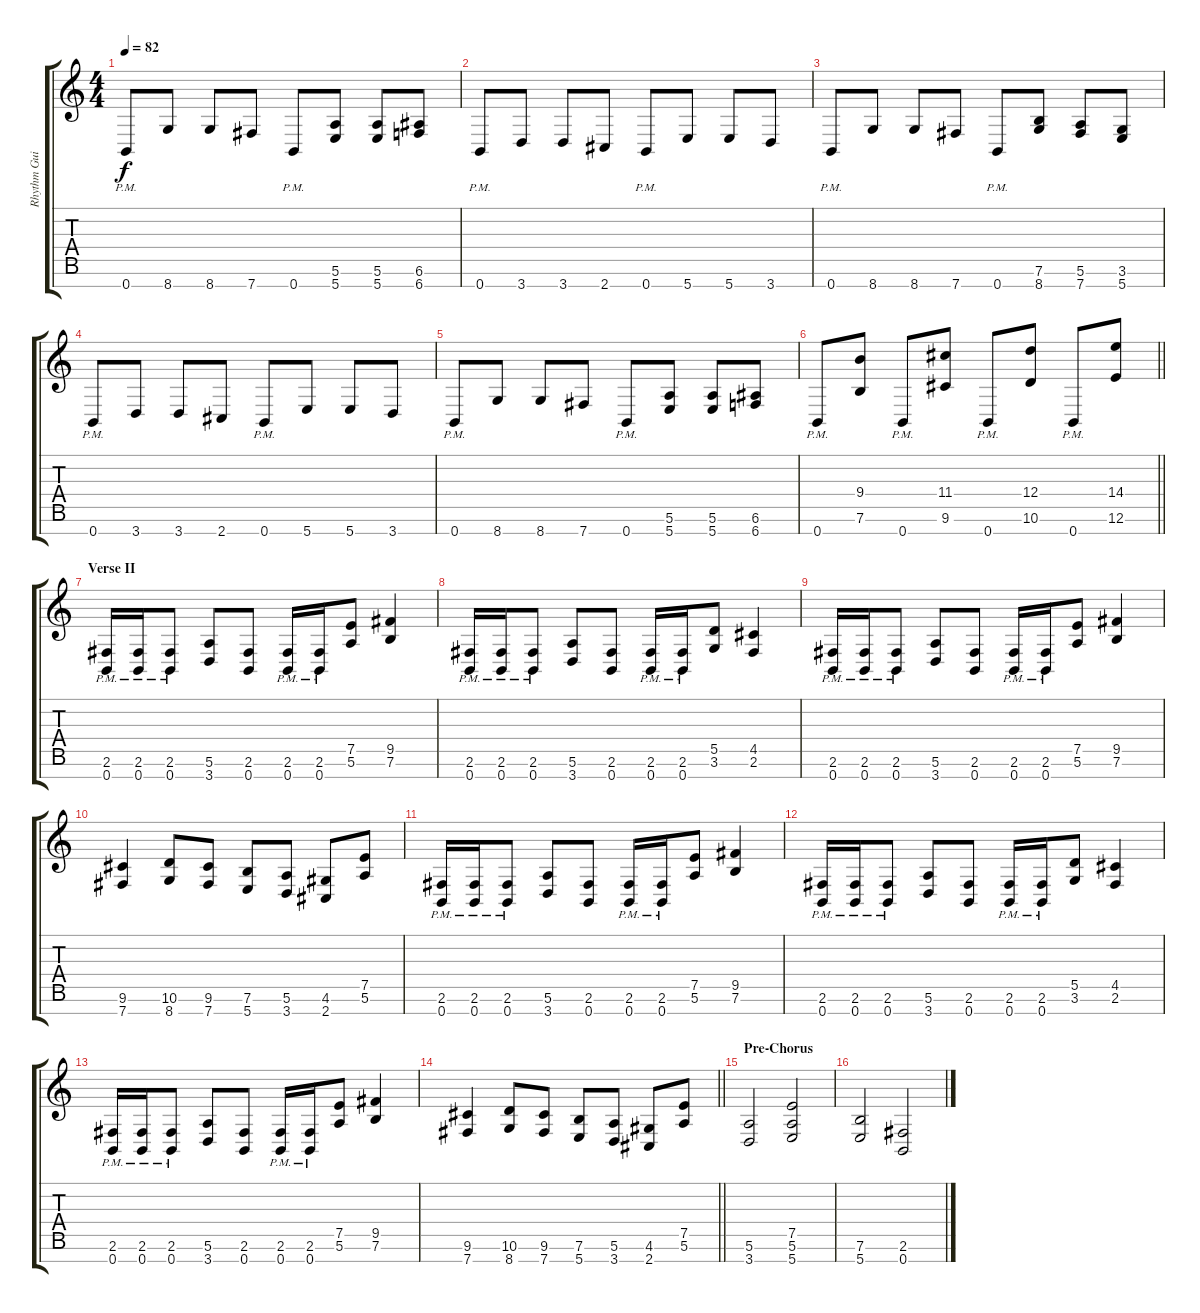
\track ("Rhythm Guitar I" "Rhythm Gui") {instrument overdrivenguitar}
\staff {score tabs}
\tuning (E4 B3 G3 D3 A2 E2 B1) {hide}
\ts (4 4)
\tempo 82
\clef g2
\ks c
0.7{pm}.8{dy f} 8.7.8 8.7.8 7.7.8 0.7{pm}.8 (5.6 5.7).8 (5.6 5.7).8 (6.6 6.7).8 |
0.7{pm}.8 3.7.8 3.7.8 2.7.8 0.7{pm}.8 5.7.8 5.7.8 3.7.8 |
0.7{pm}.8 8.7.8 8.7.8 7.7.8 0.7{pm}.8 (7.6 8.7).8 (5.6 7.7).8 (3.6 5.7).8 |
0.7{pm}.8 3.7.8 3.7.8 2.7.8 0.7{pm}.8 5.7.8 5.7.8 3.7.8 |
0.7{pm}.8 8.7.8 8.7.8 7.7.8 0.7{pm}.8 (5.6 5.7).8 (5.6 5.7).8 (6.6 6.7).8 |
\barLineRight lightlight
0.7{pm}.8 (9.4 7.6).8 0.7{pm}.8 (11.4 9.6).8 0.7{pm}.8 (12.4 10.6).8 0.7{pm}.8 (14.4 12.6).8 |
\section ("" "Verse II")
(2.6{pm} 0.7{pm}).16 (2.6{pm} 0.7{pm}).16 (2.6{pm} 0.7{pm}).8 (5.6 3.7).8 (2.6 0.7).8 (2.6{pm} 0.7{pm}).16 (2.6{pm} 0.7{pm}).16 (7.5 5.6).8 (9.5 7.6).4 |
(2.6{pm} 0.7{pm}).16 (2.6{pm} 0.7{pm}).16 (2.6{pm} 0.7{pm}).8 (5.6 3.7).8 (2.6 0.7).8 (2.6{pm} 0.7{pm}).16 (2.6{pm} 0.7{pm}).16 (5.5 3.6).8 (4.5 2.6).4 |
(2.6{pm} 0.7{pm}).16 (2.6{pm} 0.7{pm}).16 (2.6{pm} 0.7{pm}).8 (5.6 3.7).8 (2.6 0.7).8 (2.6{pm} 0.7{pm}).16 (2.6{pm} 0.7{pm}).16 (7.5 5.6).8 (9.5 7.6).4 |
(9.6 7.7).4 (10.6 8.7).8 (9.6 7.7).8 (7.6 5.7).8 (5.6 3.7).8 (4.6 2.7).8 (7.5 5.6).8 |
(2.6{pm} 0.7{pm}).16 (2.6{pm} 0.7{pm}).16 (2.6{pm} 0.7{pm}).8 (5.6 3.7).8 (2.6 0.7).8 (2.6{pm} 0.7{pm}).16 (2.6{pm} 0.7{pm}).16 (7.5 5.6).8 (9.5 7.6).4 |
(2.6{pm} 0.7{pm}).16 (2.6{pm} 0.7{pm}).16 (2.6{pm} 0.7{pm}).8 (5.6 3.7).8 (2.6 0.7).8 (2.6{pm} 0.7{pm}).16 (2.6{pm} 0.7{pm}).16 (5.5 3.6).8 (4.5 2.6).4 |
(2.6{pm} 0.7{pm}).16 (2.6{pm} 0.7{pm}).16 (2.6{pm} 0.7{pm}).8 (5.6 3.7).8 (2.6 0.7).8 (2.6{pm} 0.7{pm}).16 (2.6{pm} 0.7{pm}).16 (7.5 5.6).8 (9.5 7.6).4 |
\barLineRight lightlight
(9.6 7.7).4 (10.6 8.7).8 (9.6 7.7).8 (7.6 5.7).8 (5.6 3.7).8 (4.6 2.7).8 (7.5 5.6).8 |
\section ("" "Pre-Chorus")
(5.6 3.7).2 (7.5 5.6 5.7).2 |
(7.6 5.7).2 (2.6 0.7).2
